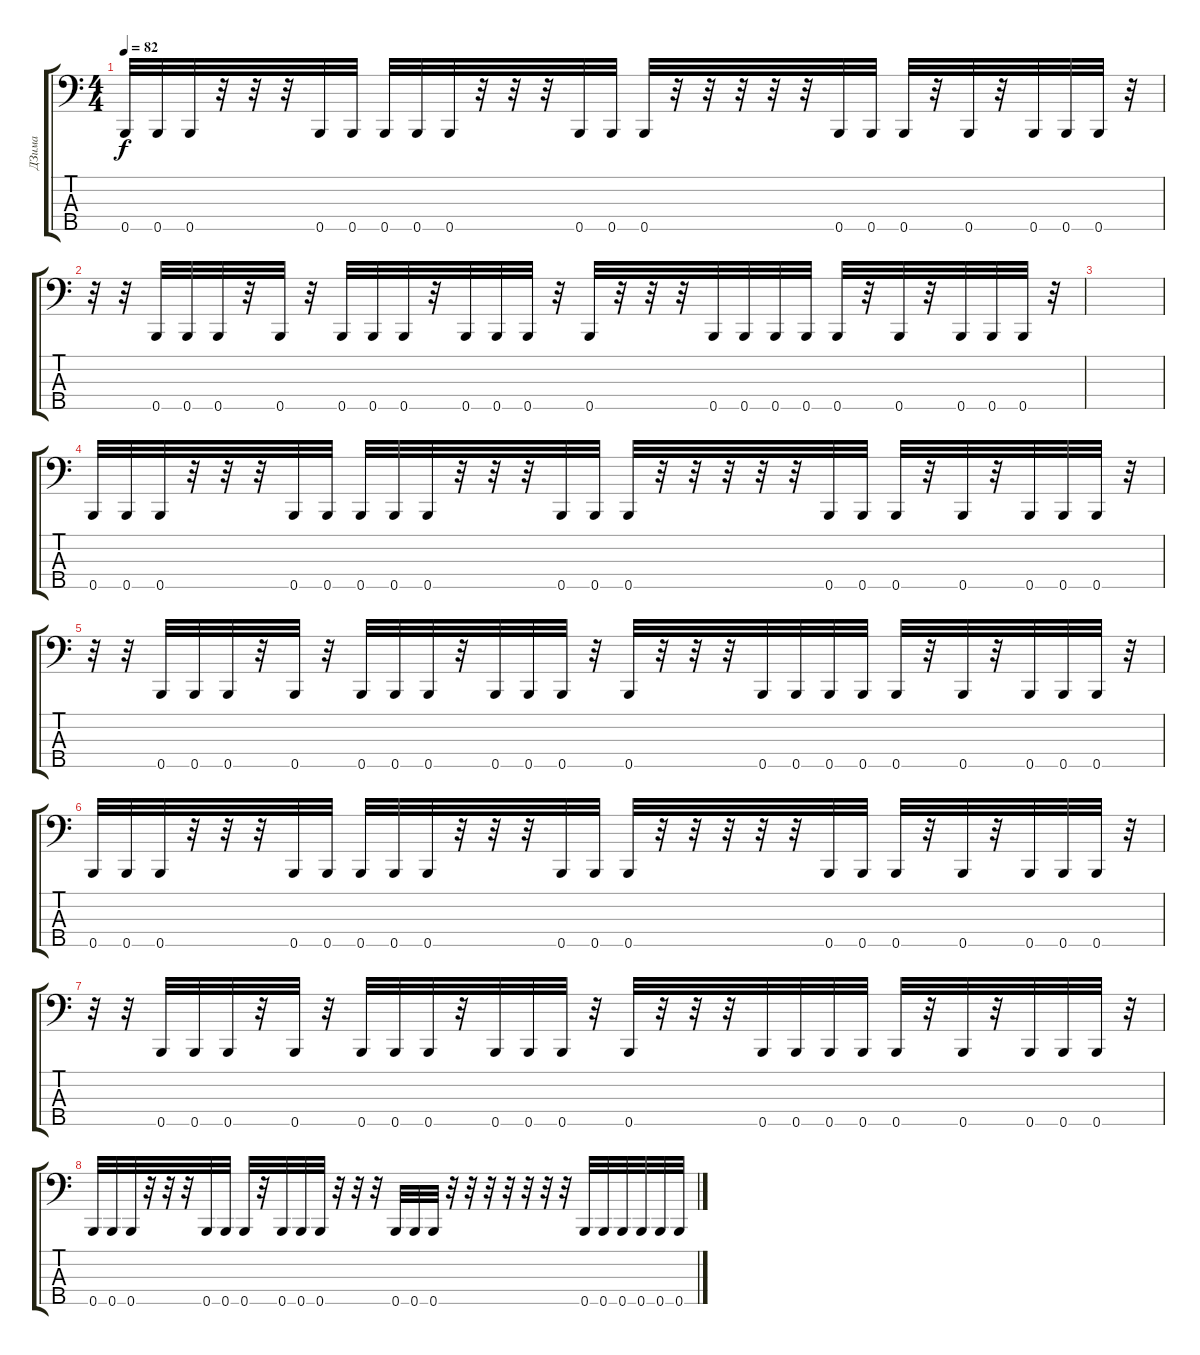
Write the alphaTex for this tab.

\track ("ДЗима" "ДЗима") {instrument electricbasspick}
\staff {score tabs}
\tuning (A2 E2 B1 Gb1 B0) {hide}
\ts (4 4)
\tempo 82
\clef f4
\ks c
0.5.32{dy f} 0.5.32 0.5.32 r.32 r.32 r.32 0.5.32 0.5.32 0.5.32 0.5.32 0.5.32 r.32 r.32 r.32 0.5.32 0.5.32 0.5.32 r.32 r.32 r.32 r.32 r.32 0.5.32 0.5.32 0.5.32 r.32 0.5.32 r.32 0.5.32 0.5.32 0.5.32 r.32 |
r.32 r.32 0.5.32 0.5.32 0.5.32 r.32 0.5.32 r.32 0.5.32 0.5.32 0.5.32 r.32 0.5.32 0.5.32 0.5.32 r.32 0.5.32 r.32 r.32 r.32 0.5.32 0.5.32 0.5.32 0.5.32 0.5.32 r.32 0.5.32 r.32 0.5.32 0.5.32 0.5.32 r.32 |
|
0.5.32 0.5.32 0.5.32 r.32 r.32 r.32 0.5.32 0.5.32 0.5.32 0.5.32 0.5.32 r.32 r.32 r.32 0.5.32 0.5.32 0.5.32 r.32 r.32 r.32 r.32 r.32 0.5.32 0.5.32 0.5.32 r.32 0.5.32 r.32 0.5.32 0.5.32 0.5.32 r.32 |
r.32 r.32 0.5.32 0.5.32 0.5.32 r.32 0.5.32 r.32 0.5.32 0.5.32 0.5.32 r.32 0.5.32 0.5.32 0.5.32 r.32 0.5.32 r.32 r.32 r.32 0.5.32 0.5.32 0.5.32 0.5.32 0.5.32 r.32 0.5.32 r.32 0.5.32 0.5.32 0.5.32 r.32 |
0.5.32 0.5.32 0.5.32 r.32 r.32 r.32 0.5.32 0.5.32 0.5.32 0.5.32 0.5.32 r.32 r.32 r.32 0.5.32 0.5.32 0.5.32 r.32 r.32 r.32 r.32 r.32 0.5.32 0.5.32 0.5.32 r.32 0.5.32 r.32 0.5.32 0.5.32 0.5.32 r.32 |
r.32 r.32 0.5.32 0.5.32 0.5.32 r.32 0.5.32 r.32 0.5.32 0.5.32 0.5.32 r.32 0.5.32 0.5.32 0.5.32 r.32 0.5.32 r.32 r.32 r.32 0.5.32 0.5.32 0.5.32 0.5.32 0.5.32 r.32 0.5.32 r.32 0.5.32 0.5.32 0.5.32 r.32 |
0.5.32 0.5.32 0.5.32 r.32 r.32 r.32 0.5.32 0.5.32 0.5.32 r.32 0.5.32 0.5.32 0.5.32 r.32 r.32 r.32 0.5.32 0.5.32 0.5.32 r.32 r.32 r.32 r.32 r.32 r.32 r.32 0.5.32 0.5.32 0.5.32 0.5.32 0.5.32 0.5.32
